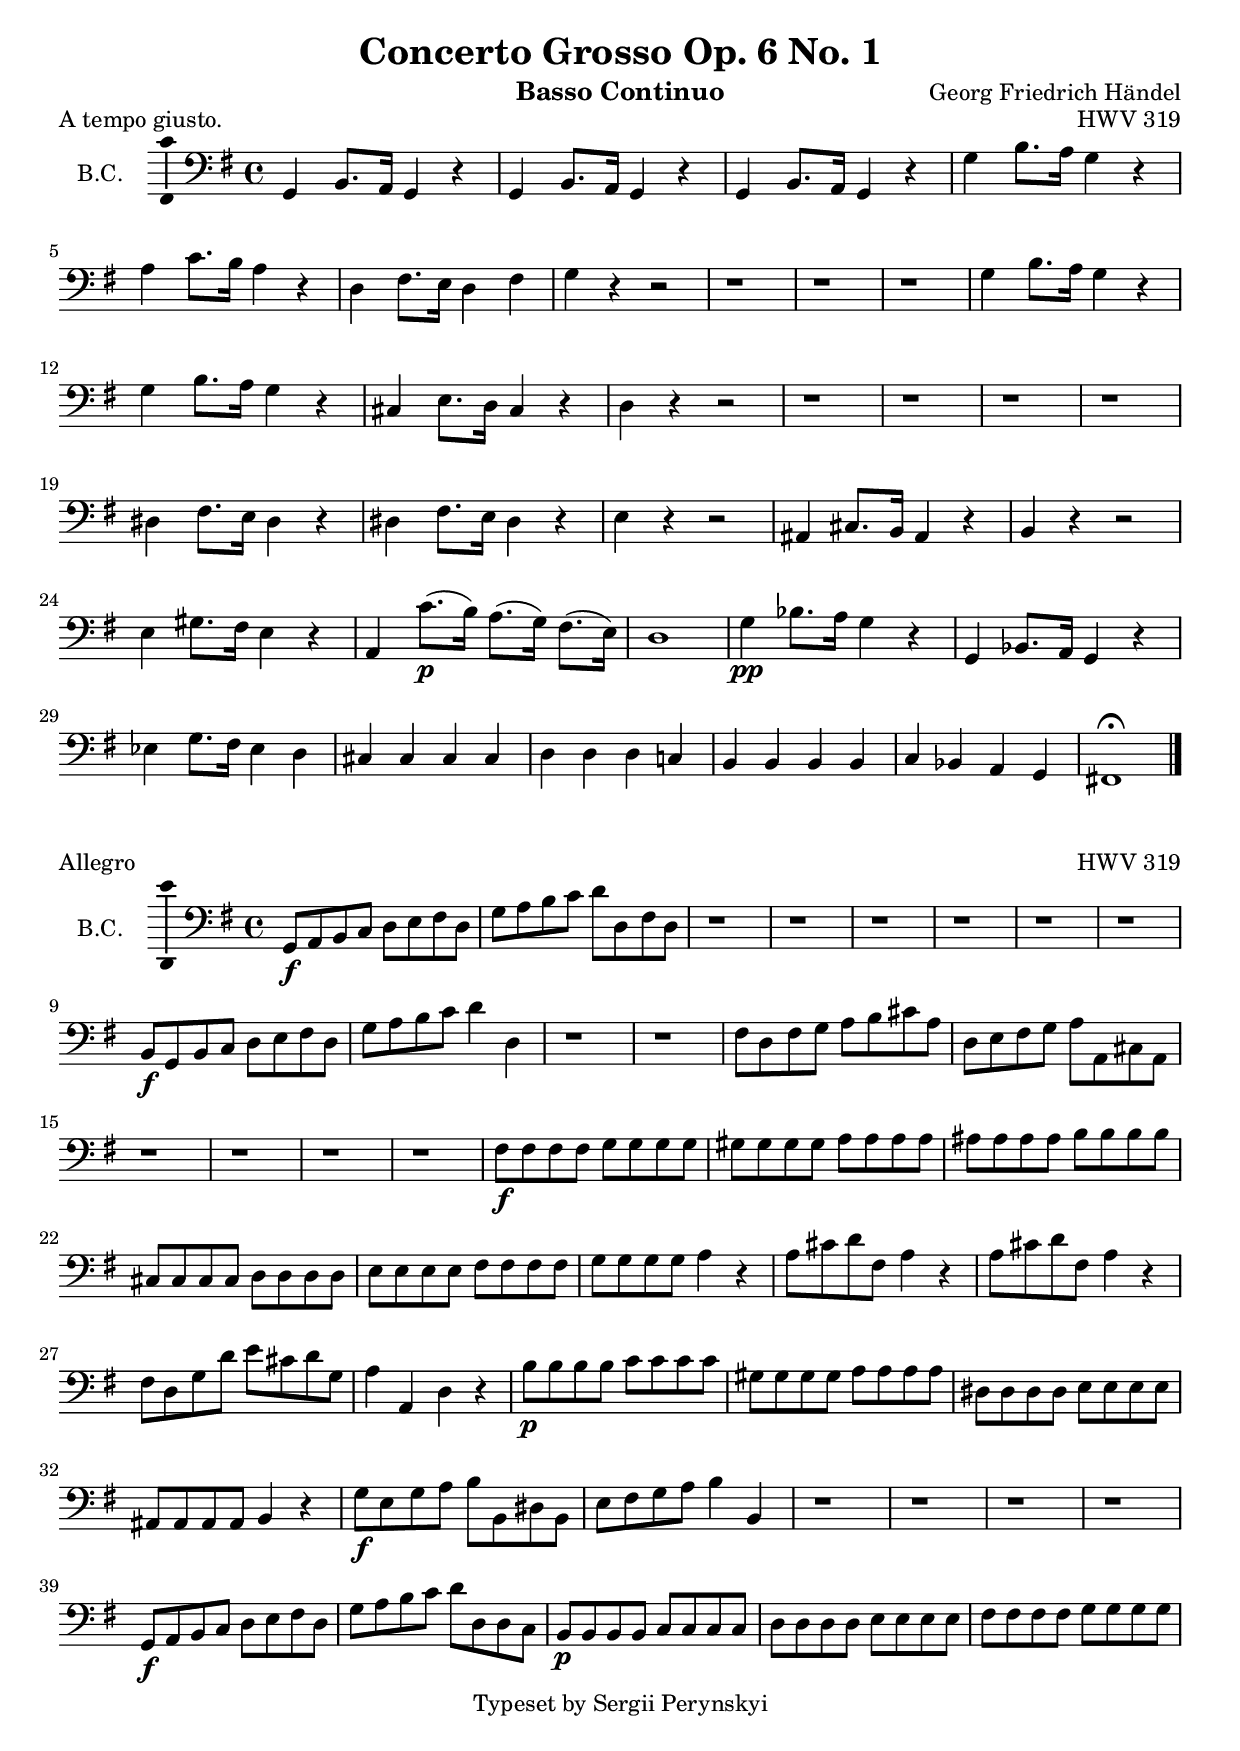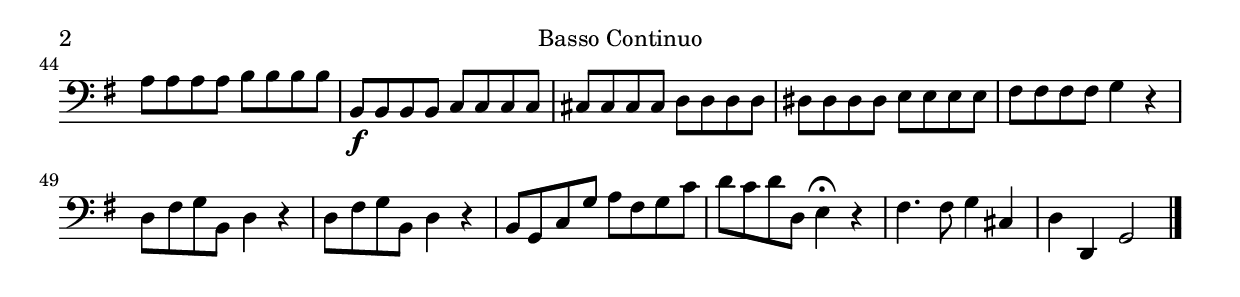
\version "2.18.2"

\header {
    title = "Concerto Grosso Op. 6 No. 1"
    opus = "HWV 319"
    composer = "Georg Friedrich Händel"

    instrument = "Basso Continuo"

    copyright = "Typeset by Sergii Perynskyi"
}

\score {

    \layout {
        \context {
            \Voice
            \consists "Ambitus_engraver"
        }
    }

    \midi {
        \tempo 4 = 90
    }

    \header {
        piece = "A tempo giusto."
    }

    \new Staff {

        \set Staff.instrumentName = #"B.C."
        \set Staff.midiInstrument = #"Contrabass"

        \clef bass
        \key g \major
        \time 4/4

        \relative c {

            g4 b8. a16 g4 r
            g4 b8. a16 g4 r
            g4 b8. a16 g4 r
            g'4 b8. a16 g4 r

            a4 c8. b16 a4 r
            d,4 fis8. e16 d4 fis
            g4 r4 r2
            r1

            r1
            r1
            g4 b8. a16 g4 r
            g4 b8. a16 g4 r

            cis,4 e8. d16 cis4 r
            d4 r r2
            r1
            r1

            r1
            r1
            dis4 fis8. e16 dis4 r
            dis4 fis8. e16 dis4 r

            e4 r r2
            ais,4 cis8. b16 ais4 r
            b4 r r2
            e4 gis8. fis16 e4 r

            a,4 c'8.(\p b16) a8.( g16) fis8.( e16)
            d1
            g4\pp bes8. a16 g4 r
            g,4 bes8. a16 g4 r

            ees'4 g8. fis16 ees4 d4
            cis4 cis cis cis
            d4 d d c!
            b4 b b b

            c4 bes a g
            fis!1\fermata

            \bar "|."
        }
    }
}

\score {

    \layout {
        \context {
            \Voice
            \consists "Ambitus_engraver"
        }
    }

    \midi {
        \tempo 4 = 90
    }

    \header {
        piece = "Allegro"
    }

    \new Staff {

        \set Staff.instrumentName = #"B.C."
        \set Staff.midiInstrument = #"Contrabass"

        \clef bass
        \key g \major
        \time 4/4

        \relative c {

            g8\f a b c d e fis d
            g8 a b c d d, fis d
            r1
            r1

            r1
            r1
            r1
            r1

            b8\f g b c d e fis d
            g8 a b c d4 d,4
            r1
            r1

            fis8 d fis g a b cis a
            d,8 e fis g a a, cis a
            r1
            r1

            r1
            r1
            fis'8\f fis fis fis g g g g
            gis8 gis gis gis a a a a

            ais8 ais ais ais b b b b
            cis,8 cis cis cis d d d d
            e8 e e e fis fis fis fis
            g8 g g g a4 r4

            a8 cis d fis, a4 r4
            a8 cis d fis, a4 r4
            fis8 d g d' e cis d g,
            a4 a, d r4

            b'8\p b b b c c c c
            gis8 gis gis gis a a a a
            dis,8 dis dis dis e e e e
            ais,8 ais ais ais b4 r4

            g'8\f e g a b b, dis b
            e8 fis g a b4 b,4
            r1
            r1

            r1
            r1
            g8\f a b c d e fis d
            g8 a b c d d, d c

            b8\p b b b c c c c
            d8 d d d e e e e
            fis8 fis fis fis g g g g
            a8 a a a b b b b

            b,8\f b b b c c c c
            cis8 cis cis cis d d d d
            dis8 dis dis dis e e e e
            fis8 fis fis fis g4 r4

            d8 fis g b, d4 r4
            d8 fis g b, d4 r4
            b8 g c g' a fis g c
            d8 c d d, e4\fermata r4

            fis4. fis8 g4 cis,4
            d4 d,4 g2

            \bar "|."
        }
    }
}
